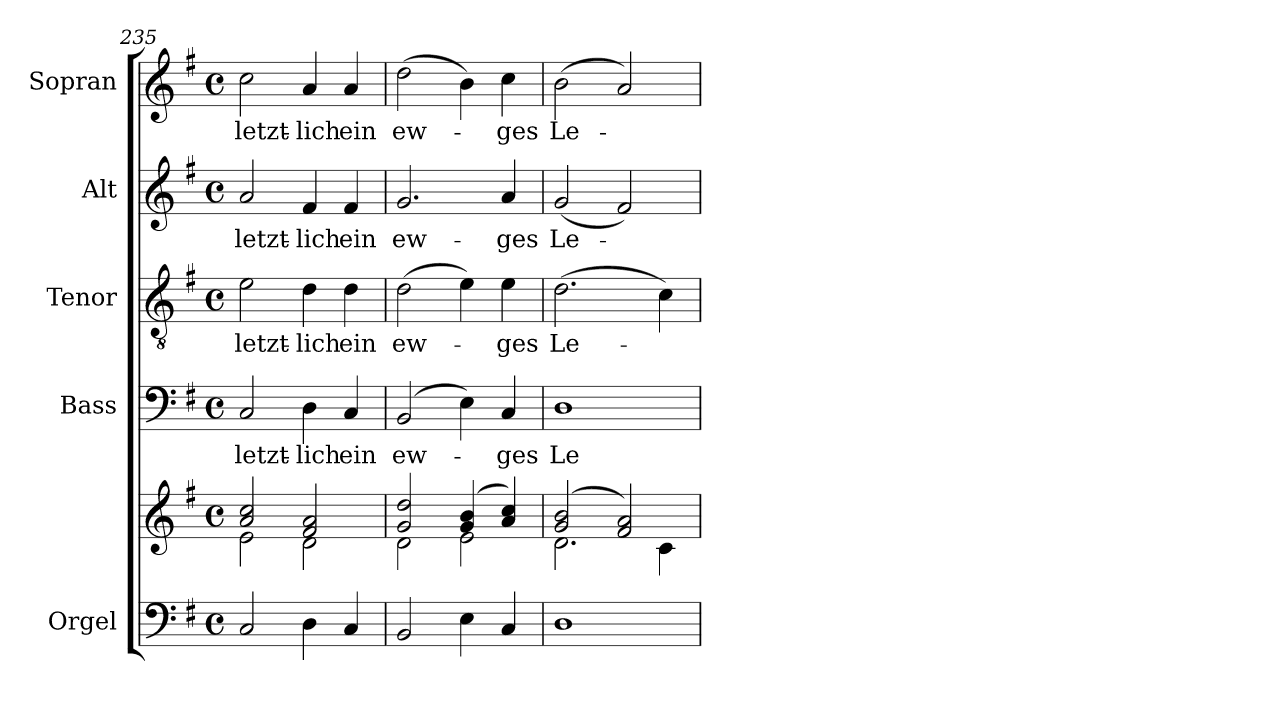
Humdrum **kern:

**kern	**kern	**kern	**text	**kern	**text	**kern	**text	**kern	**text
*part5	*part5	*part4	*part4	*part3	*part3	*part2	*part2	*part1	*part1
*staff6	*staff5	*staff4	*staff4	*staff3	*staff3	*staff2	*staff2	*staff1	*staff1
*I"Orgel	*	*I"Bass	*	*I"Tenor	*	*I"Alt	*	*I"Sopran	*
*I'Org.	*	*I'B.	*	*I'T.	*	*I'A.	*	*I'S.	*
!!LO:LB:g=z
*clefF4	*clefG2	*clefF4	*	*clefGv2	*	*clefG2	*	*clefG2	*
*k[f#]	*k[f#]	*k[f#]	*	*k[f#]	*	*k[f#]	*	*k[f#]	*
*G:	*G:	*G:	*	*G:	*	*G:	*	*G:	*
*M4/4	*M4/4	*M4/4	*	*M4/4	*	*M4/4	*	*M4/4	*
*met(c)	*met(c)	*met(c)	*	*met(c)	*	*met(c)	*	*met(c)	*
=235	=235	=235	=235	=235	=235	=235	=235	=235	=235
*	*^	*	*	*	*	*	*	*	*
2C/	2a/ 2cc/	2e\	2C/	letzt-	2e\	letzt-	2a/	letzt-	2cc\	letzt-
4D\	2f#/ 2a/	2d\	4D\	-lich	4d\	-lich	4f#/	-lich	4a/	-lich
4C/	.	.	4C/	ein	4d\	ein	4f#/	ein	4a/	ein
=236	=236	=236	=236	=236	=236	=236	=236	=236	=236	=236
2BB/	2g/ 2dd/	2d\	(2BB/	ew-	(2d\	ew-	2.g/	ew-	(2dd\	ew-
4E\	(4g/ 4b/	2e\	4E\)	.	4e\)	.	.	.	4b\)	.
4C/	4a/ 4cc/)	.	4C/	-ges	4e\	-ges	4a/	-ges	4cc\	-ges
=237	=237	=237	=237	=237	=237	=237	=237	=237	=237	=237
1D	(2g/ 2b/	2.d\	1D	Le-	(2.d\	Le-	(2g/	Le-	(2b\	Le-
.	2f#/ 2a/)	.	.	.	.	.	2f#/)	.	2a/)	.
.	.	4c\	.	.	4c\)	.	.	.	.	.
*	*v	*v	*	*	*	*	*	*	*	*
=	=	=	=	=	=	=	=	=	=
*-	*-	*-	*-	*-	*-	*-	*-	*-	*-
